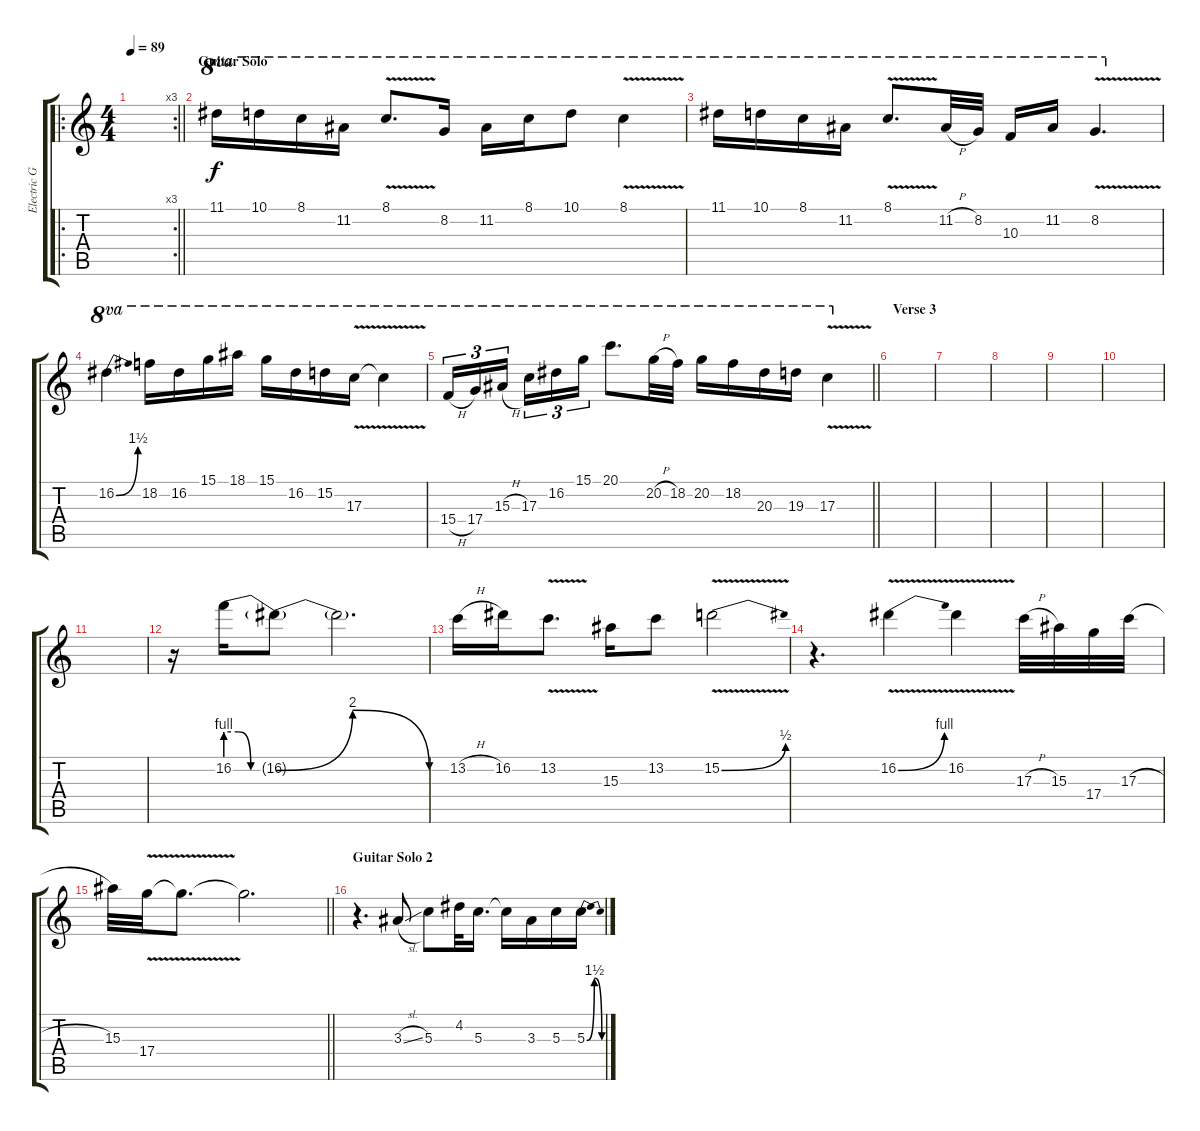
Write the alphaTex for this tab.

\track ("Electric Guitar 2" "Electric G") {instrument overdrivenguitar}
\staff {score tabs}
\tuning (E4 B3 G3 D3 A2 E2) {hide}
\ro
\rc 3
\ts (4 4)
\tempo 89
\clef g2
\barLineRight lightlight
\ks c
|
\section ("" "Guitar Solo")
11.1.16{ot 8va} 10.1.16{ot 8va} 8.1.16{ot 8va} 11.2.16{ot 8va} 8.1{v}.8{d ot 8va} 8.2.16{ot 8va} 11.2.16{ot 8va} 8.1.16{ot 8va} 10.1.8{ot 8va} 8.1{v}.4{ot 8va} |
11.1.16{ot 8va} 10.1.16{ot 8va} 8.1.16{ot 8va} 11.2.16{ot 8va} 8.1{v}.8{d ot 8va} 11.2{h}.32{ot 8va} 8.2.32{ot 8va} 10.3.16{ot 8va} 11.2.16{ot 8va} 8.2{v}.4{d ot 8va} |
16.2{be (bend 0 0 60 6)}.4{ot 8va} 18.2.16{ot 8va} 16.2.16{ot 8va} 15.1.16{ot 8va} 18.1.16{ot 8va} 15.1.16{ot 8va} 16.2.16{ot 8va} 15.2.16{ot 8va} 17.3{v}.16{ot 8va} 17.3{t}.4{ot 8va} |
\barLineRight lightlight
15.4{h}.16{tu (3 2) ot 8va} 17.4.16{tu (3 2) ot 8va} 15.3{h}.16{tu (3 2) ot 8va beam splitsecondary} 17.3.16{tu (3 2) ot 8va} 16.2.16{tu (3 2) ot 8va} 15.1.16{tu (3 2) ot 8va} 20.1.8{d ot 8va} 20.2{h}.32{ot 8va} 18.2.32{ot 8va} 20.2.16{ot 8va} 18.2.16{ot 8va} 20.3.16{ot 8va} 19.3.16{ot 8va} 17.3{v}.4{ot 8va} |
\section ("" "Verse 3")
|
|
|
|
|
|
r.16 16.2{be (custom 0 4 15 4 30 0 60 0)}.16 16.2{be (bendrelease 0 0 10 8 30 8 60 0) t}.8 16.2{t}.2{d} |
13.2{h}.16 16.2.16 13.2{v}.8{d} 15.3.16 13.2.8 15.2{be (bend 0 0 60 2) v}.2 |
r.4{d} 16.2{be (bend 0 0 60 4) v}.4 16.2{v}.4 17.3{h}.32 15.3.32 17.4.32 17.3{h}.32 |
\barLineRight lightlight
15.3.32 17.4{v}.32 17.4{t}.8{d} 17.4{t}.2{d} |
\section ("" "Guitar Solo 2")
r.4{d} 3.3{sl}.8 5.3.8 4.2.32 5.3.16{d} 5.3{t}.16 3.3.16 5.3.16 5.3{be (bendrelease 0 0 15 6 50 6 60 0)}.16
